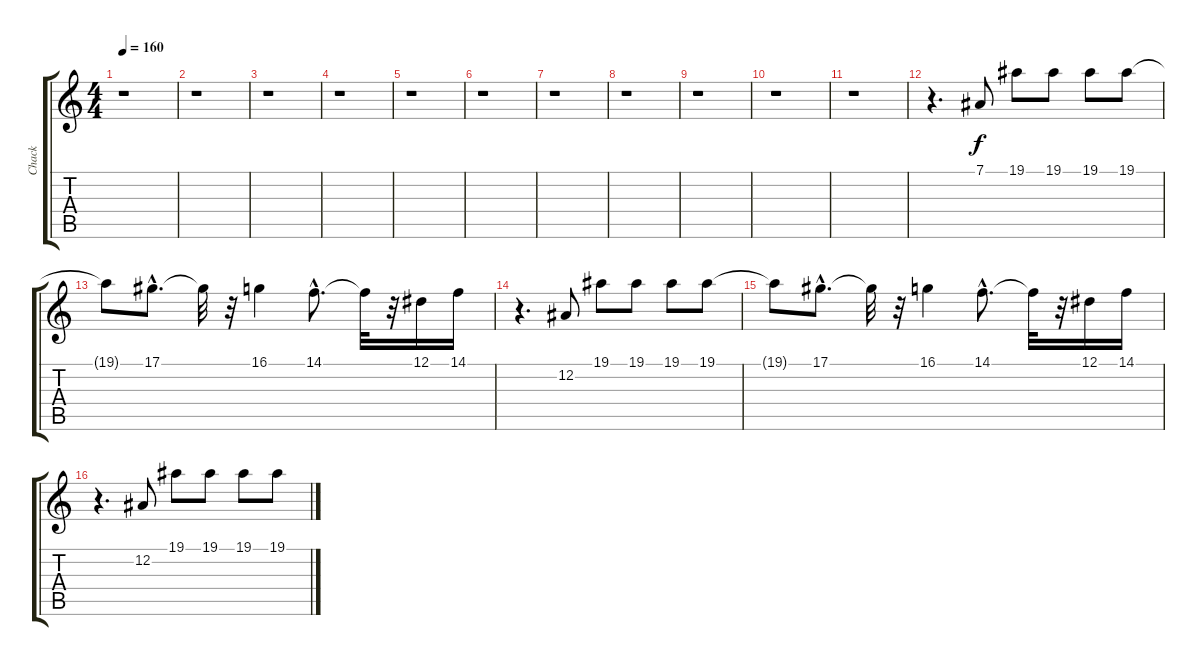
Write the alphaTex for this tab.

\track ("Chack" "Chack") {instrument lead3calliope}
\staff {score tabs}
\tuning (Eb4 Bb3 Gb3 Db3 Ab2 Eb2) {hide}
\ts (4 4)
\tempo 160
\clef g2
\ks c
r.1{dy f} |
r.1 |
r.1 |
r.1 |
r.1 |
r.1 |
r.1 |
r.1 |
r.1 |
r.1 |
r.1 |
r.4{d} 7.1.8 19.1.8 19.1.8 19.1.8 19.1.8 |
19.1{t}.8 17.1{hac}.8{d} 17.1{t}.32 r.32 16.1.4 14.1{hac}.8{d} 14.1{t}.32 r.32 12.1.16 14.1.16 |
r.4{d} 12.2.8 19.1.8 19.1.8 19.1.8 19.1.8 |
19.1{t}.8 17.1{hac}.8{d} 17.1{t}.32 r.32 16.1.4 14.1{hac}.8{d} 14.1{t}.32 r.32 12.1.16 14.1.16 |
r.4{d} 12.2.8 19.1.8 19.1.8 19.1.8 19.1.8
